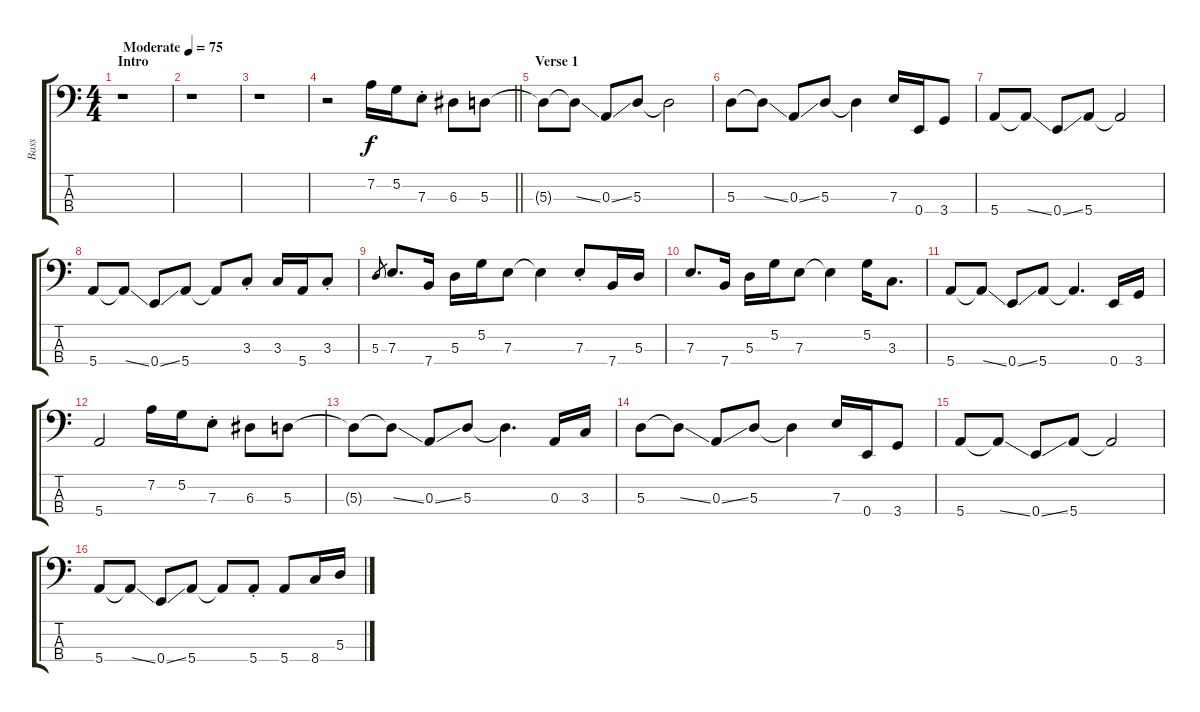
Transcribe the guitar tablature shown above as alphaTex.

\track ("Bass" "Bass") {instrument electricbassfinger}
\staff {score tabs}
\tuning (G2 D2 A1 E1) {hide}
\ts (4 4)
\section ("" "Intro")
\tempo (75 "Moderate")
\clef f4
\ks c
r.1{dy f instrument electricbassfinger} |
r.1 |
r.1 |
\barLineRight lightlight
r.2 7.2.16 5.2.16 7.3{st}.8 6.3.8 5.3.8 |
\section ("" "Verse 1")
5.3{t}.8 5.3{ss t}.8 0.3{ss}.8 5.3.8 5.3{t}.2 |
5.3.8 5.3{ss t}.8 0.3{ss}.8 5.3.8 5.3{t}.4 7.3.16 0.4.16 3.4.8 |
5.4.8 5.4{ss t}.8 0.4{ss}.8 5.4.8 5.4{t}.2 |
5.4.8 5.4{ss t}.8 0.4{ss}.8 5.4.8 5.4{t}.8 3.3{st}.8 3.3.16 5.4.16 3.3{st}.8 |
5.3.8{gr} 7.3.8{d} 7.4.16 5.3.16 5.2.16 7.3.8 7.3{t}.4 7.3{st}.8 7.4.16 5.3.16 |
7.3.8{d} 7.4.16 5.3.16 5.2.16 7.3.8 7.3{t}.4 5.2.16 3.3.8{d} |
5.4.8 5.4{ss t}.8 0.4{ss}.8 5.4.8 5.4{t}.4{d} 0.4.16 3.4.16 |
5.4.2 7.2.16 5.2.16 7.3{st}.8 6.3.8 5.3.8 |
5.3{t}.8 5.3{ss t}.8 0.3{ss}.8 5.3.8 5.3{t}.4{d} 0.3.16 3.3.16 |
5.3.8 5.3{ss t}.8 0.3{ss}.8 5.3.8 5.3{t}.4 7.3.16 0.4.16 3.4.8 |
5.4.8 5.4{ss t}.8 0.4{ss}.8 5.4.8 5.4{t}.2 |
5.4.8 5.4{ss t}.8 0.4{ss}.8 5.4.8 5.4{t}.8 5.4{st}.8 5.4.8 8.4.16 5.3.16
